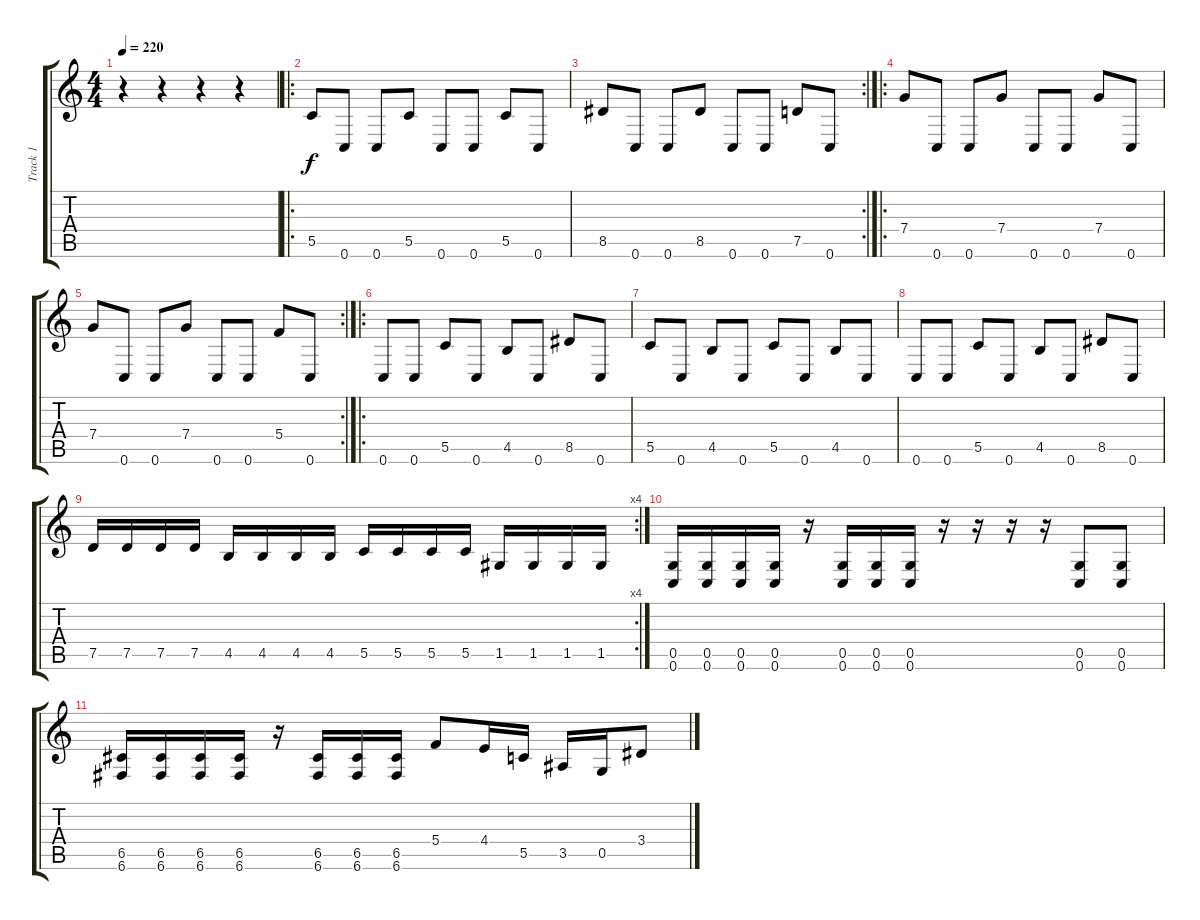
\track ("Track 1" "Track 1") {instrument distortionguitar}
\staff {score tabs}
\tuning (D4 A3 F3 C3 G2 C2) {hide}
\ts (4 4)
\tempo 220
\clef g2
\ks c
r.4{dy f instrument distortionguitar} r.4 r.4 r.4 |
\ro
5.5.8 0.6.8 0.6.8 5.5.8 0.6.8 0.6.8 5.5.8 0.6.8 |
\rc 2
8.5.8 0.6.8 0.6.8 8.5.8 0.6.8 0.6.8 7.5.8 0.6.8 |
\ro
7.4.8 0.6.8 0.6.8 7.4.8 0.6.8 0.6.8 7.4.8 0.6.8 |
\rc 2
7.4.8 0.6.8 0.6.8 7.4.8 0.6.8 0.6.8 5.4.8 0.6.8 |
\ro
0.6.8 0.6.8 5.5.8 0.6.8 4.5.8 0.6.8 8.5.8 0.6.8 |
5.5.8 0.6.8 4.5.8 0.6.8 5.5.8 0.6.8 4.5.8 0.6.8 |
0.6.8 0.6.8 5.5.8 0.6.8 4.5.8 0.6.8 8.5.8 0.6.8 |
\rc 4
7.5.16 7.5.16 7.5.16 7.5.16 4.5.16 4.5.16 4.5.16 4.5.16 5.5.16 5.5.16 5.5.16 5.5.16 1.5.16 1.5.16 1.5.16 1.5.16 |
(0.5 0.6).16 (0.5 0.6).16 (0.5 0.6).16 (0.5 0.6).16 r.16 (0.5 0.6).16 (0.5 0.6).16 (0.5 0.6).16 r.16 r.16 r.16 r.16 (0.5 0.6).8 (0.5 0.6).8 |
(6.5 6.6).16 (6.5 6.6).16 (6.5 6.6).16 (6.5 6.6).16 r.16 (6.5 6.6).16 (6.5 6.6).16 (6.5 6.6).16 5.4.8 4.4.16 5.5.16 3.5.16 0.5.16 3.4.8
